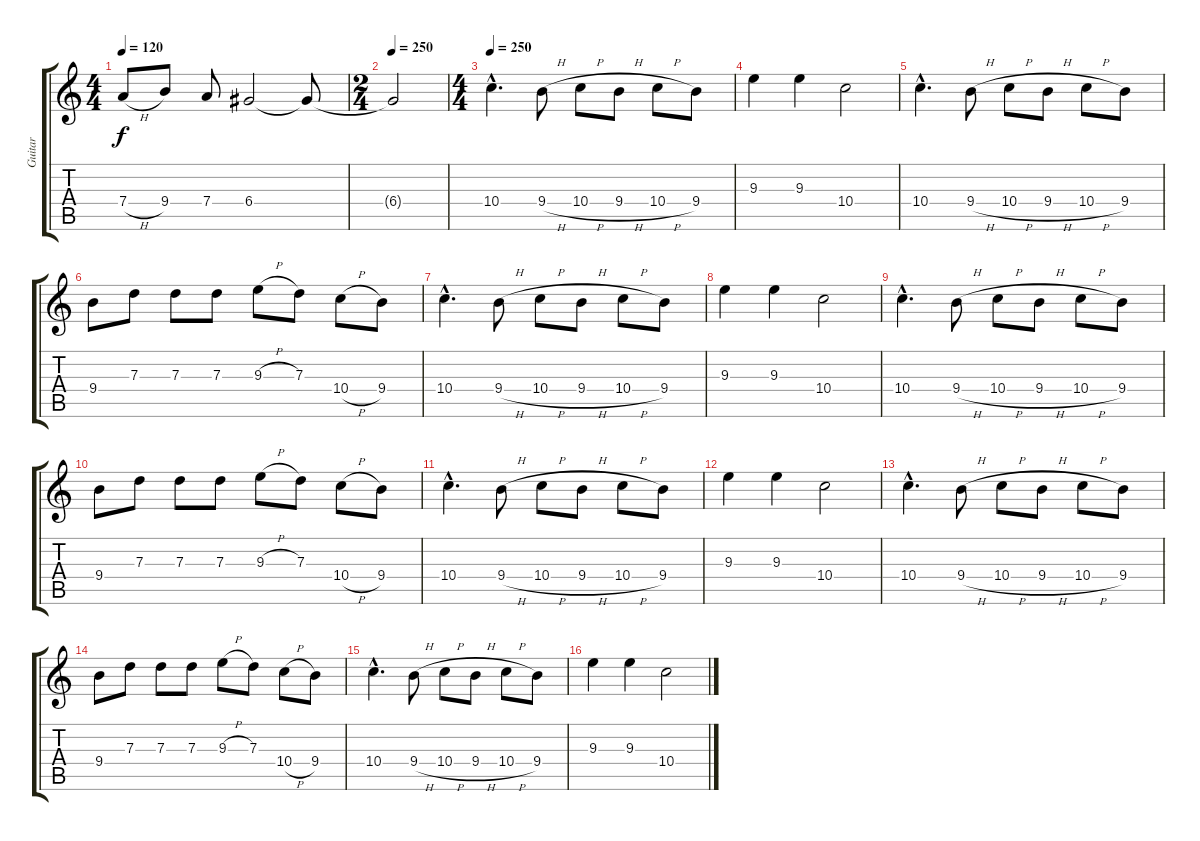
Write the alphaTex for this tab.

\track ("Guitar" "Guitar") {instrument distortionguitar}
\staff {score tabs}
\tuning (E4 B3 G3 D3 A2 E2) {hide}
\ts (4 4)
\tempo 120
\clef g2
\ks c
7.4{h}.8{dy f} 9.4.8 7.4.8 6.4.2 6.4{t}.8 |
\ts (2 4)
\tempo 250
6.4{t}.2 |
\ts (4 4)
\tempo 250
10.4{hac}.4{d} 9.4{h}.8 10.4{h}.8 9.4{h}.8 10.4{h}.8 9.4.8 |
9.3.4 9.3.4 10.4.2 |
10.4{hac}.4{d} 9.4{h}.8 10.4{h}.8 9.4{h}.8 10.4{h}.8 9.4.8 |
9.4.8 7.3.8 7.3.8 7.3.8 9.3{h}.8 7.3.8 10.4{h}.8 9.4.8 |
10.4{hac}.4{d} 9.4{h}.8 10.4{h}.8 9.4{h}.8 10.4{h}.8 9.4.8 |
9.3.4 9.3.4 10.4.2 |
10.4{hac}.4{d} 9.4{h}.8 10.4{h}.8 9.4{h}.8 10.4{h}.8 9.4.8 |
9.4.8 7.3.8 7.3.8 7.3.8 9.3{h}.8 7.3.8 10.4{h}.8 9.4.8 |
10.4{hac}.4{d} 9.4{h}.8 10.4{h}.8 9.4{h}.8 10.4{h}.8 9.4.8 |
9.3.4 9.3.4 10.4.2 |
10.4{hac}.4{d} 9.4{h}.8 10.4{h}.8 9.4{h}.8 10.4{h}.8 9.4.8 |
9.4.8 7.3.8 7.3.8 7.3.8 9.3{h}.8 7.3.8 10.4{h}.8 9.4.8 |
10.4{hac}.4{d} 9.4{h}.8 10.4{h}.8 9.4{h}.8 10.4{h}.8 9.4.8 |
9.3.4 9.3.4 10.4.2
